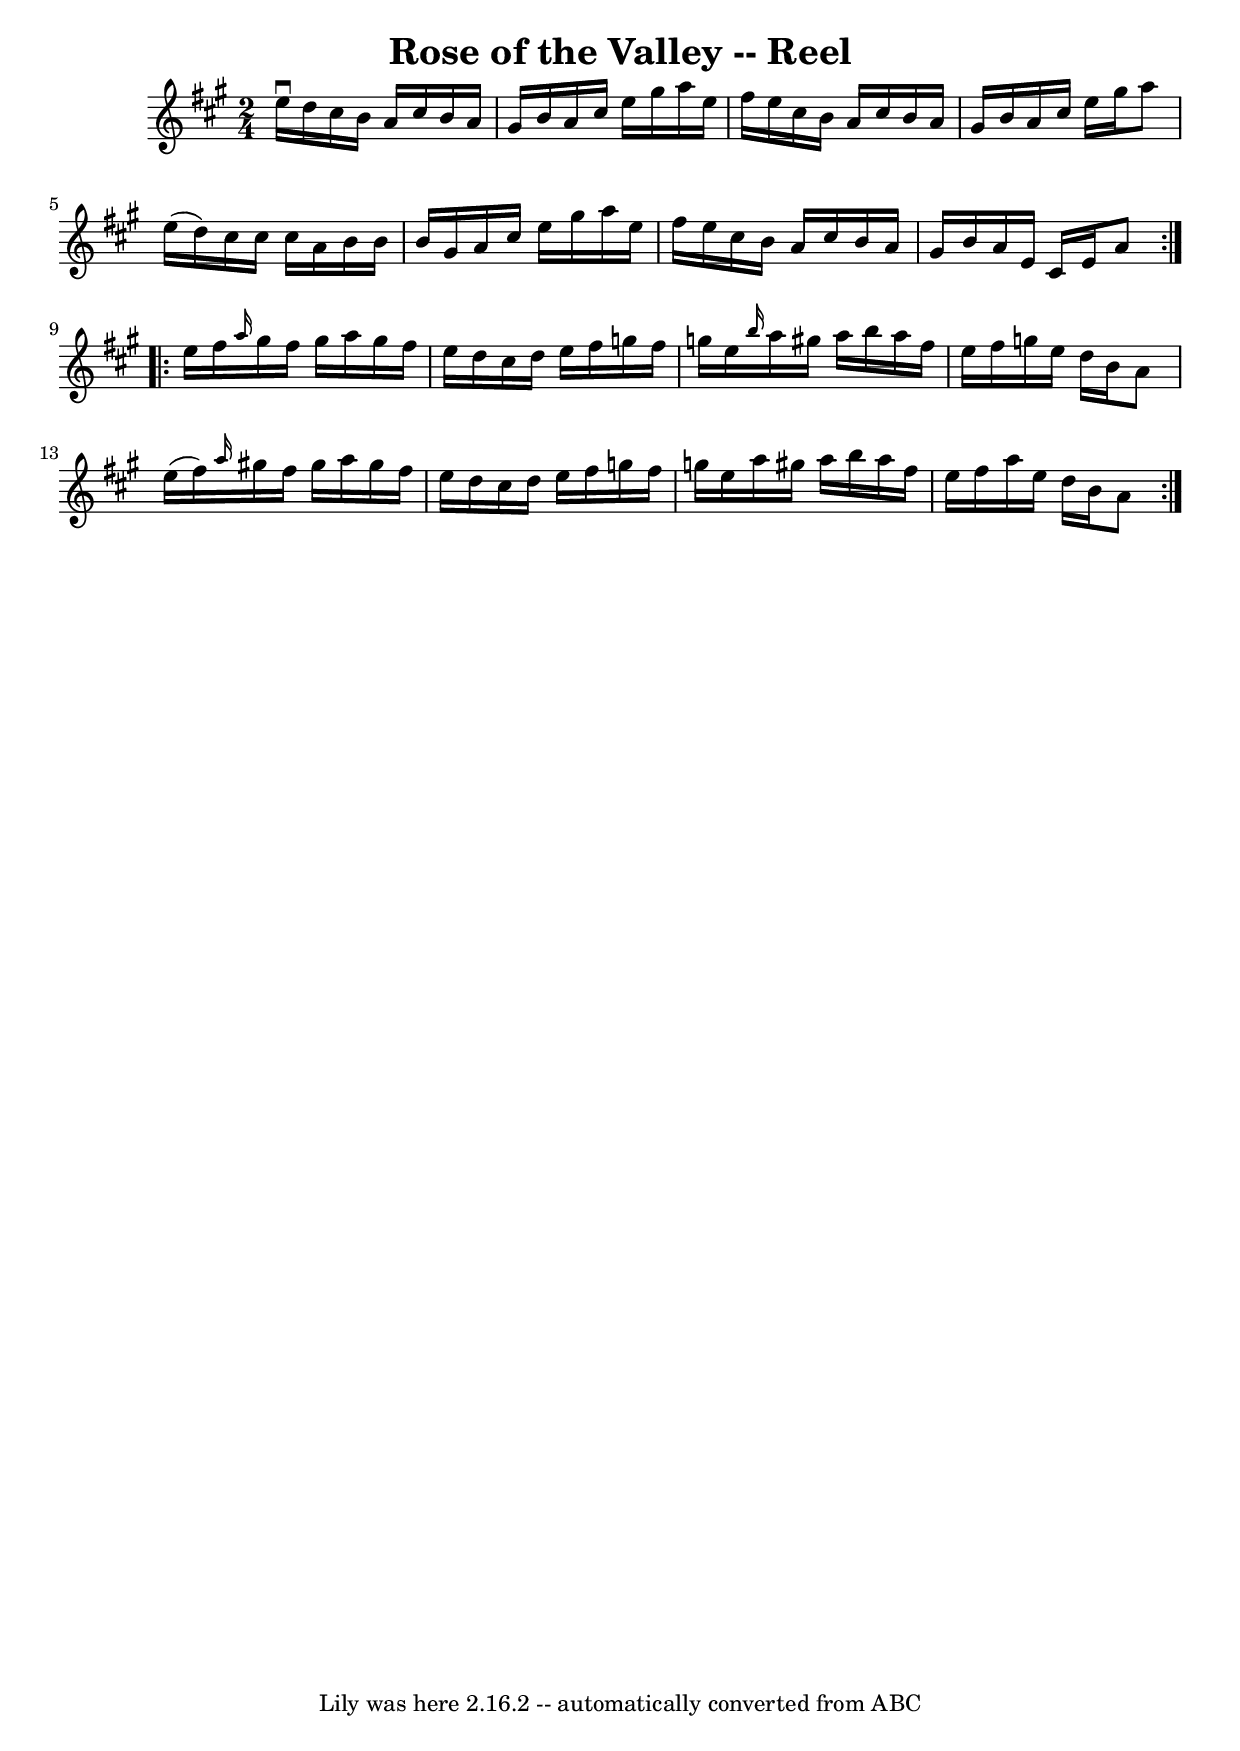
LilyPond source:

\version "2.7.40"
\include "Mammoth.ily"
\header {
	%% book = "Ryan's Mammoth Collection"
	crossRefNumber = "1"
	footnotes = ""
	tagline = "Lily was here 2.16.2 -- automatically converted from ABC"
	title = "Rose of the Valley -- Reel"
}
voicedefault =  {
\set Score.defaultBarType = "empty"

\repeat volta 2 {
\time 2/4 \key a \major e''16^\downbow d''16  |
 cis''16 b'16   
 a'16 cis''16 b'16 a'16 gis'16 b'16  |
 a'16 cis''16  
 e''16 gis''16 a''16 e''16 fis''16 e''16  |
 cis''16    
b'16 a'16 cis''16 b'16 a'16 gis'16 b'16  |
 a'16    
cis''16 e''16 gis''16 a''8 e''16 (d''16) |
 cis''16 
 cis''16 cis''16 a'16 b'16 b'16 b'16 gis'16  |
   
a'16 cis''16 e''16 gis''16 a''16 e''16 fis''16 e''16  
|
 cis''16 b'16 a'16 cis''16 b'16 a'16 gis'16 b'16 
 |
 a'16 e'16 cis'16 e'16 a'8  } \repeat volta 2 {     
e''16 fis''16  |
 \grace { a''16  } gis''16 fis''16 gis''16 
 a''16 gis''16 fis''16 e''16 d''16  |
 cis''16 d''16   
 e''16 fis''16 g''16 fis''16 g''16 e''16  |
 \grace {    
b''16  } a''16 gis''!16 a''16 b''16 a''16 fis''16 e''16    
fis''16  |
 g''16 e''16 d''16 b'16 a'8 e''16 (fis''16 
) |
     \grace { a''16  } gis''!16 fis''16 gis''16 a''16 
 gis''16 fis''16 e''16 d''16  |
 cis''16 d''16 e''16   
 fis''16 g''16 fis''16 g''16 e''16  |
 a''16 gis''!16    
a''16 b''16 a''16 fis''16 e''16 fis''16  |
 a''16    
e''16 d''16 b'16 a'8  }   
}

\score{
    <<

	\context Staff="default"
	{
	    \voicedefault 
	}

    >>
	\layout {
	}
	\midi {}
}
